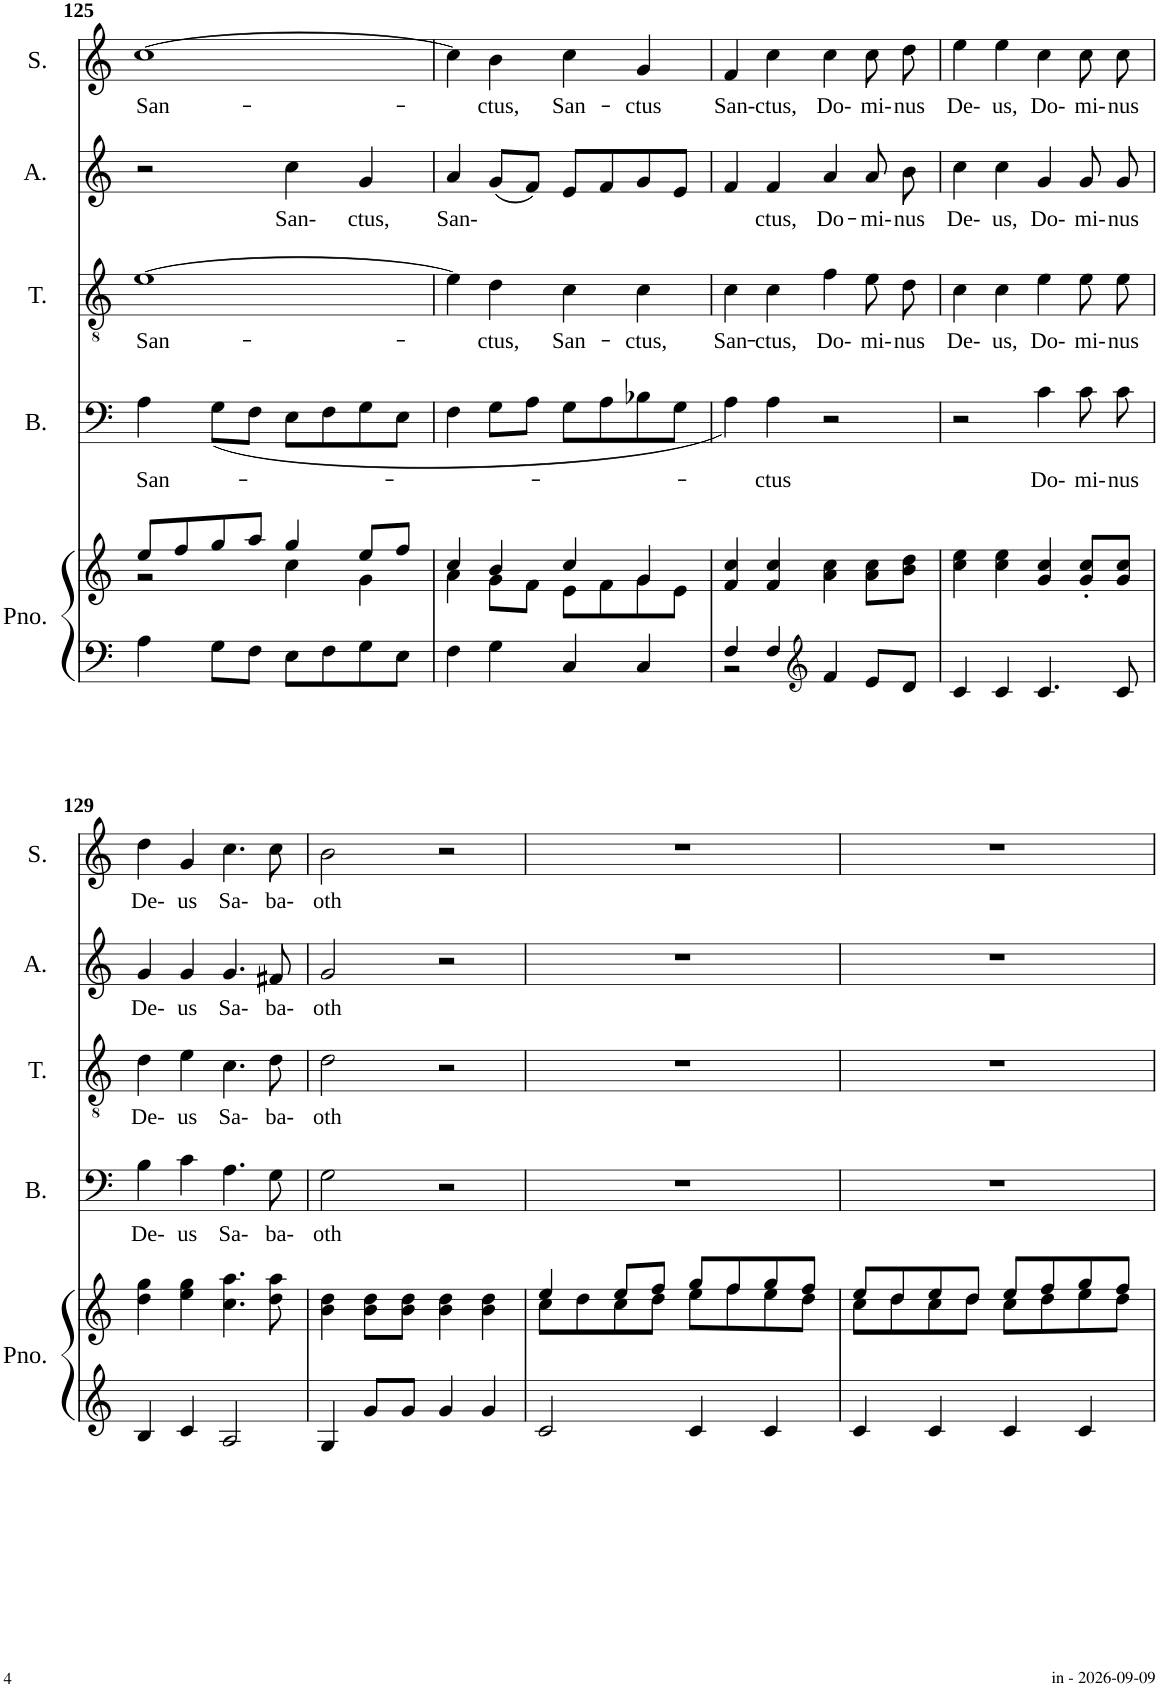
**kern	**kern	**kern	**text	**kern	**text	**kern	**text	**kern	**text
*part5	*part5	*part4	*part4	*part3	*part3	*part2	*part2	*part1	*part1
*staff6	*staff5	*staff4	*staff4	*staff3	*staff3	*staff2	*staff2	*staff1	*staff1
*I"Piano	*	*I"Bass	*	*I"Tenor	*	*I"Alto	*	*I"Soprano	*
*I'Pno.	*	*I'B.	*	*I'T.	*	*I'A.	*	*I'S.	*
!!LO:PB:g=z
*clefF4	*clefG2	*clefF4	*	*clefGv2	*	*clefG2	*	*clefG2	*
*k[]	*k[]	*k[]	*	*k[]	*	*k[]	*	*k[]	*
*M2/2	*M2/2	*M2/2	*	*M2/2	*	*M2/2	*	*M2/2	*
=125	=125	=125	=125	=125	=125	=125	=125	=125	=125
*	*^	*	*	*	*	*	*	*	*
!	!	!	!	!LO:LY:b	!	!LO:LY:b	!	!	!	!LO:LY:b
4A\	8ee/L	2r	4A\	San-	[1e	San-	2r	.	[1cc	San-
.	8ff/	.	.	.	.	.	.	.	.	.
8G\L	8gg/	.	(<8G\L	.	.	.	.	.	.	.
8F\J	8aa/J	.	8F\J	.	.	.	.	.	.	.
!	!	!	!	!	!	!	!	!LO:LY:b	!	!
8E\L	4gg/	4cc\	8E\L	.	.	.	4cc\	San-	.	.
8F\	.	.	8F\	.	.	.	.	.	.	.
!	!	!	!	!	!	!	!	!LO:LY:b	!	!
8G\	8ee/L	4g\	8G\	.	.	.	4g/	ctus,	.	.
8E\J	8ff/J	.	8E\J	.	.	.	.	.	.	.
=126	=126	=126	=126	=126	=126	=126	=126	=126	=126	=126
!	!	!	!	!	!	!	!	!LO:LY:b	!	!
4F\	4cc/	4a\	4F\	.	4e\]	.	4a/	San-	4cc\]	.
!	!	!	!	!	!	!LO:LY:b	!	!	!	!LO:LY:b
4G\	4b/	8g\L	8G\L	.	4d\	-ctus,	(8g/L	.	4b\	-ctus,
.	.	8f\J	8A\J	.	.	.	8f/J)	.	.	.
!	!	!	!	!	!	!LO:LY:b	!	!	!	!LO:LY:b
4C/	4cc/	8e\L	8G\L	.	4c\	San-	8e/L	.	4cc\	San-
.	.	8f\	8A\	.	.	.	8f/	.	.	.
!	!	!	!	!	!	!LO:LY:b	!	!	!	!LO:LY:b
4C/	4g/	8g\	8B-X\	.	4c\	-ctus,	8g/	.	4g/	-ctus
.	.	8e\J	8G\J	.	.	.	8e/J	.	.	.
=127	=127	=127	=127	=127	=127	=127	=127	=127	=127	=127
*^	*	*	*	*	*	*	*	*	*	*
!	!	!	!	!	!	!	!LO:LY:b	!	!	!	!LO:LY:b
*	*	*v	*v	*	*	*	*	*	*	*	*
4F/	2r	4f/ 4cc/	4A\)	.	4c\	San-	4f/	.	4f/	San-
!	!	!	!	!LO:LY:b	!	!LO:LY:b	!	!LO:LY:b	!	!LO:LY:b
4F/	.	4f/ 4cc/	4A\	ctus	4c\	-ctus,	4f/	ctus,	4cc\	ctus,
*clefG2	*	*	*	*	*	*	*	*	*	*
!	!	!	!	!	!	!LO:LY:b	!	!LO:LY:b	!	!LO:LY:b
4f/	2ryy	4a\ 4cc\	2r	.	4f\	Do-	4a/	Do-	4cc\	Do-
!	!	!	!	!	!	!LO:LY:b	!	!LO:LY:b	!	!LO:LY:b
8e/L	.	8a\ 8cc\L	.	.	8e\L	mi-	8a/	-mi-	8cc\L	mi-
!	!	!	!	!	!	!LO:LY:b	!	!LO:LY:b	!	!LO:LY:b
8d/J	.	8b\ 8dd\J	.	.	8d\J	nus	8b\	nus	8dd\J	nus
*v	*v	*	*	*	*	*	*	*	*	*
=128	=128	=128	=128	=128	=128	=128	=128	=128	=128
!	!	!	!	!	!LO:LY:b	!	!LO:LY:b	!	!LO:LY:b
4c/	4cc\ 4ee\	2r	.	4c\	De-	4cc\	De-	4ee\	De-
!	!	!	!	!	!LO:LY:b	!	!LO:LY:b	!	!LO:LY:b
4c/	4cc\ 4ee\	.	.	4c\	us,	4cc\	us,	4ee\	us,
!	!	!	!LO:LY:b	!	!LO:LY:b	!	!LO:LY:b	!	!LO:LY:b
4.c/	4g/ 4cc/	4c\	Do-	4e\	Do-	4g/	Do-	4cc\	Do-
!	!	!	!LO:LY:b	!	!LO:LY:b	!	!LO:LY:b	!	!LO:LY:b
.	8g/' 8cc/'L	8c\	mi-	8e\L	mi-	8g/	mi-	8cc\L	mi-
!	!	!	!LO:LY:b	!	!LO:LY:b	!	!LO:LY:b	!	!LO:LY:b
8c/	8g/ 8cc/J	8c\	nus	8e\J	nus	8g/	nus	8cc\J	nus
!!LO:LB:g=z
=129	=129	=129	=129	=129	=129	=129	=129	=129	=129
!	!	!	!LO:LY:b	!	!LO:LY:b	!	!LO:LY:b	!	!LO:LY:b
4B/	4dd\ 4gg\	4B\	De-	4d\	De-	4g/	De-	4dd\	De-
!	!	!	!LO:LY:b	!	!LO:LY:b	!	!LO:LY:b	!	!LO:LY:b
4c/	4ee\ 4gg\	4c\	us	4e\	us	4g/	us	4g/	us
!	!	!	!LO:LY:b	!	!LO:LY:b	!	!LO:LY:b	!	!LO:LY:b
2A/	4.cc\ 4.aa\	4.A\	Sa-	4.c\	Sa-	4.g/	Sa-	4.cc\	Sa-
!	!	!	!LO:LY:b	!	!LO:LY:b	!	!LO:LY:b	!	!LO:LY:b
.	8dd\ 8aa\	8G\	ba-	8d\	ba-	8f#X/	ba-	8cc\	ba-
=130	=130	=130	=130	=130	=130	=130	=130	=130	=130
!	!	!	!LO:LY:b	!	!LO:LY:b	!	!LO:LY:b	!	!LO:LY:b
4G/	4b\ 4dd\	2G\	oth	2d\	oth	2g/	oth	2b\	oth
8g/L	8b\ 8dd\L	.	.	.	.	.	.	.	.
8g/J	8b\ 8dd\J	.	.	.	.	.	.	.	.
4g/	4b\ 4dd\	2r	.	2r	.	2r	.	2r	.
4g/	4b\ 4dd\	.	.	.	.	.	.	.	.
=131	=131	=131	=131	=131	=131	=131	=131	=131	=131
*	*^	*	*	*	*	*	*	*	*
2c/	4ee/	8cc\L	1r	.	1r	.	1r	.	1r	.
.	.	8dd\	.	.	.	.	.	.	.	.
.	8ee/L	8cc\	.	.	.	.	.	.	.	.
.	8ff/J	8dd\J	.	.	.	.	.	.	.	.
4c/	8gg/L	8ee\L	.	.	.	.	.	.	.	.
.	8ff/	8ff\	.	.	.	.	.	.	.	.
4c/	8gg/	8ee\	.	.	.	.	.	.	.	.
.	8ff/J	8dd\J	.	.	.	.	.	.	.	.
=132	=132	=132	=132	=132	=132	=132	=132	=132	=132	=132
4c/	8ee/L	8cc\L	1r	.	1r	.	1r	.	1r	.
.	8dd/	8dd\	.	.	.	.	.	.	.	.
4c/	8ee/	8cc\	.	.	.	.	.	.	.	.
.	8dd/J	8dd\J	.	.	.	.	.	.	.	.
4c/	8ee/L	8cc\L	.	.	.	.	.	.	.	.
.	8ff/	8dd\	.	.	.	.	.	.	.	.
4c/	8gg/	8ee\	.	.	.	.	.	.	.	.
.	8ff/J	8dd\J	.	.	.	.	.	.	.	.
*	*v	*v	*	*	*	*	*	*	*	*
=	=	=	=	=	=	=	=	=	=
*-	*-	*-	*-	*-	*-	*-	*-	*-	*-
